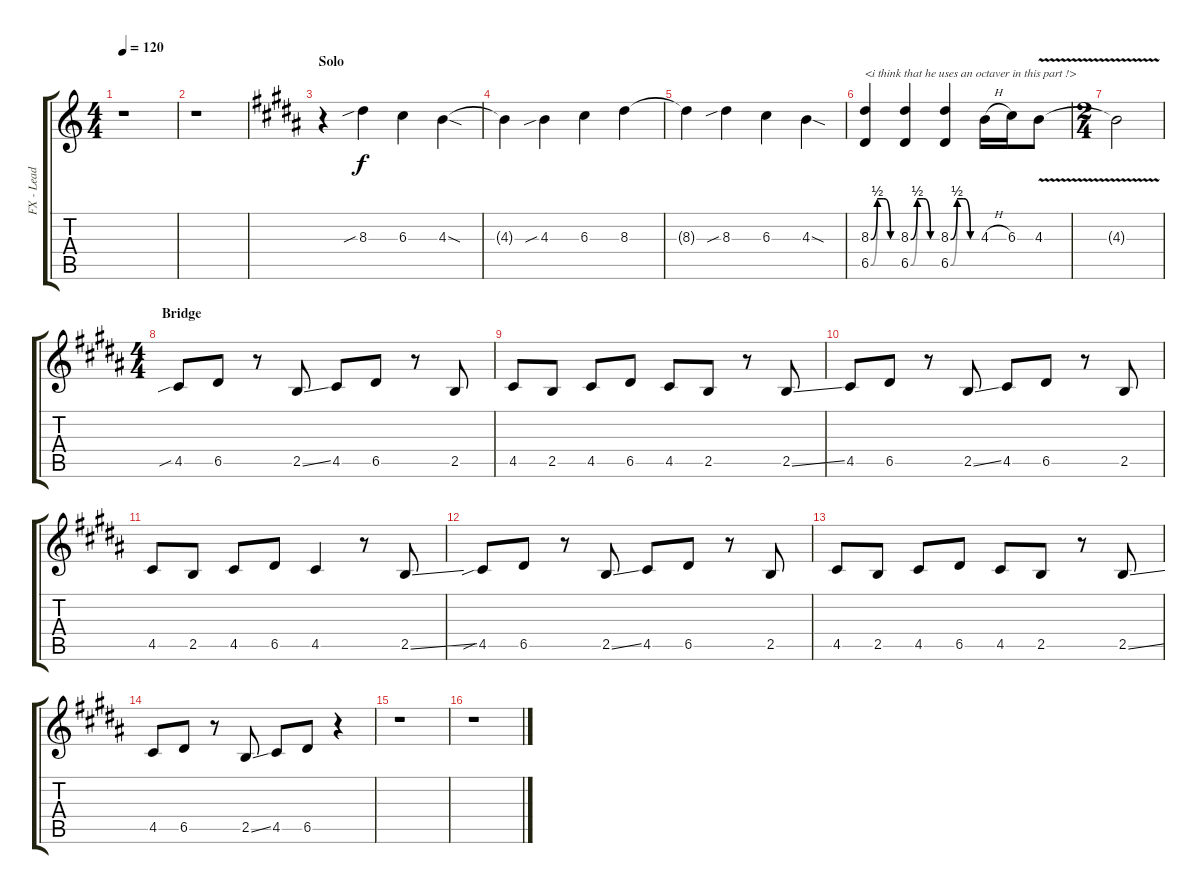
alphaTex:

\track ("FX - Lead Boost" "FX - Lead ") {instrument overdrivenguitar}
\staff {score tabs}
\tuning (E4 B3 G3 D3 A2 E2) {hide}
\ts (4 4)
\tempo 120
\clef g2
\ks c
r.1{dy fff} |
r.1 |
\section ("" "Solo")
\ks b
r.4 8.3{sib}.4{dy f} 6.3.4 4.3{sod}.4 |
4.3{t}.4 4.3{sib}.4 6.3.4 8.3.4 |
8.3{t}.4 8.3{sib}.4 6.3.4 4.3{sod}.4 |
(8.3{be (custom 0 0 15 2 30 2 45 0 60 0)} 6.5{be (custom 0 0 15 2 30 2 45 0 60 0)}).4{txt "<i think that he uses an octaver in this part !>"} (8.3{be (custom 0 0 15 2 30 2 45 0 60 0)} 6.5{be (custom 0 0 15 2 30 2 45 0 60 0)}).4 (8.3{be (custom 0 0 15 2 30 2 45 0 60 0)} 6.5{be (custom 0 0 15 2 30 2 45 0 60 0)}).4 4.3{h}.16 6.3.16 4.3{v}.8 |
\ts (2 4)
4.3{t}.2 |
\ts (4 4)
\section ("" "Bridge")
4.5{sib}.8{volume 8 instrument electricguitarclean} 6.5.8 r.8 2.5{ss}.8 4.5.8 6.5.8 r.8 2.5.8 |
4.5.8 2.5.8 4.5.8 6.5.8 4.5.8 2.5.8 r.8 2.5{ss}.8 |
4.5.8 6.5.8 r.8 2.5{ss}.8 4.5.8 6.5.8 r.8 2.5.8 |
4.5.8 2.5.8 4.5.8 6.5.8 4.5.4 r.8 2.5{ss}.8 |
4.5{sib}.8 6.5.8 r.8 2.5{ss}.8 4.5.8 6.5.8 r.8 2.5.8 |
4.5.8 2.5.8 4.5.8 6.5.8 4.5.8 2.5.8 r.8 2.5{ss}.8 |
4.5.8 6.5.8 r.8 2.5{ss}.8 4.5.8 6.5.8 r.4 |
r.1 |
r.1
